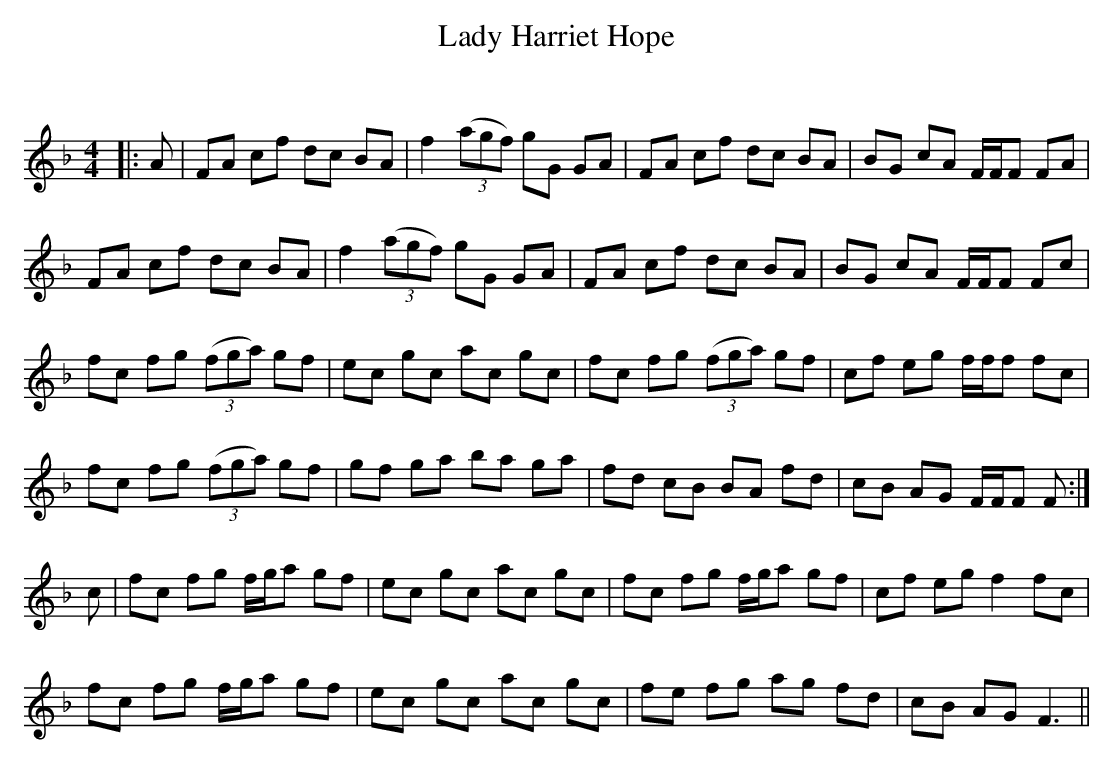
X:1
T: Lady Harriet Hope
C:
Q: 232
K:F
M:4/4
L:1/8
|:A|FA cf dc BA|f2 ((3agf) gG GA|FA cf dc BA|BG cA F1/2F1/2F FA|
FA cf dc BA|f2 ((3agf) gG GA|FA cf dc BA|BG cA F1/2F1/2F Fc|
fc fg ((3fga) gf|ec gc ac gc|fc fg ((3fga) gf|cf eg f1/2f1/2f fc|
fc fg ((3fga) gf|gf ga ba ga|fd cB BA fd|cB AG F1/2F1/2F F:|
c|fc fg f1/2g1/2a gf|ec gc ac gc|fc fg f1/2g1/2a gf|cf eg f2 fc|
fc fg f1/2g1/2a gf|ec gc ac gc|fe fg ag fd|cB AG F3||
